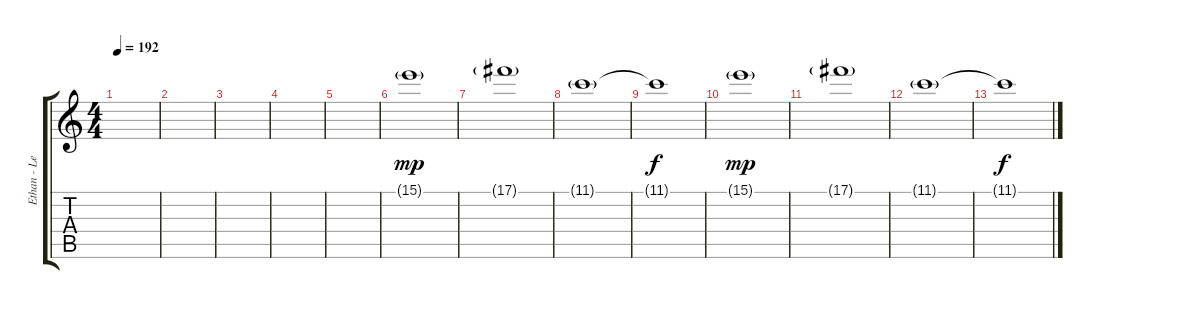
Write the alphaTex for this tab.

\track ("Ethan - Lead" "Ethan - Le") {instrument distortionguitar}
\staff {score tabs}
\tuning (Db4 Ab3 E3 B2 Gb2 B1) {hide}
\ts (4 4)
\tempo 192
\clef g2
\ks c
|
|
|
|
|
15.1{g}.1{dy mp} |
17.1{g}.1 |
11.1{g}.1 |
11.1{t}.1{dy f} |
15.1{g}.1{dy mp} |
17.1{g}.1 |
11.1{g}.1 |
11.1{t}.1{dy f}
